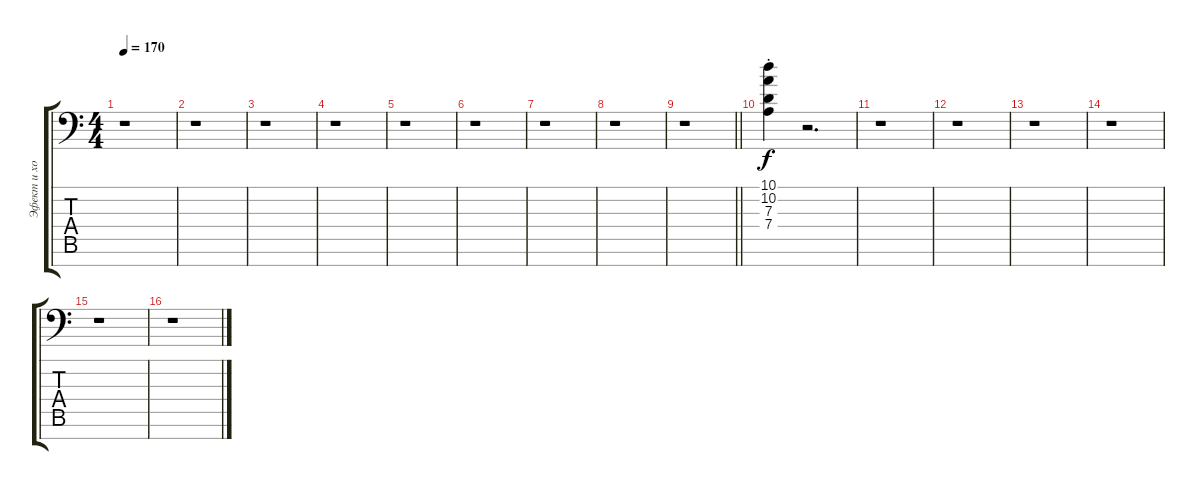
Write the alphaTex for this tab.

\track ("Эфект и хор" "Эфект и хо") {instrument choiraahs}
\staff {score tabs}
\tuning (E4 B3 G3 D3 A2 E2 C-1) {hide}
\ts (4 4)
\tempo 170
\clef f4
\ks c
r.1{dy f} |
r.1 |
r.1 |
r.1 |
r.1 |
r.1 |
r.1 |
r.1 |
\barLineRight lightlight
r.1 |
(10.1{st} 10.2{st} 7.3{st} 7.4{st}).4 r.2{d} |
r.1 |
r.1 |
r.1 |
r.1 |
r.1 |
r.1
